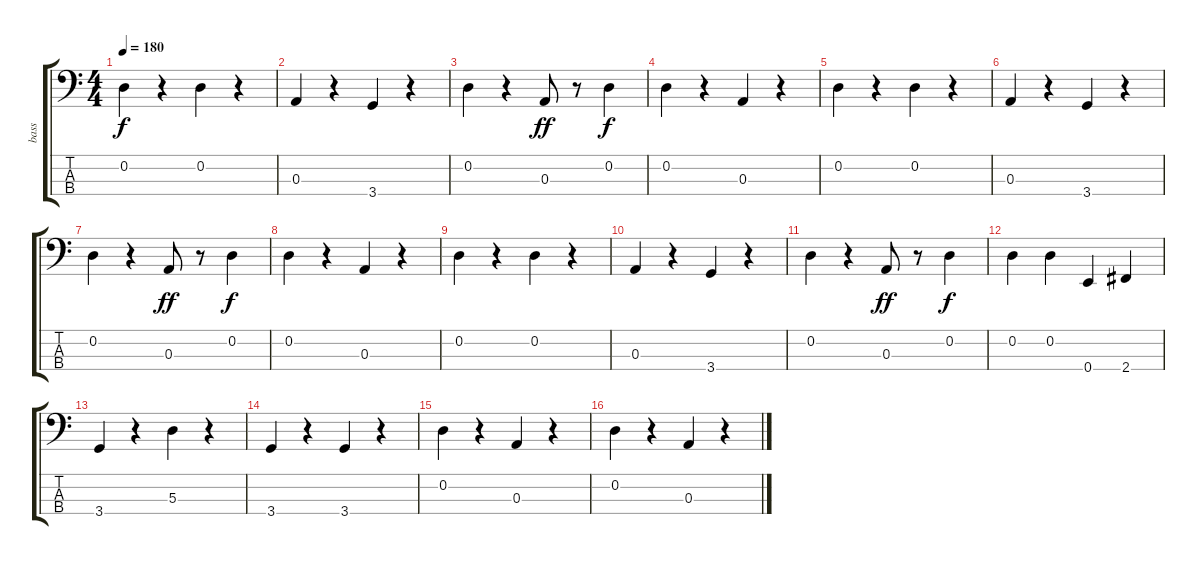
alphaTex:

\track ("bass" "bass") {instrument electricbassfinger}
\staff {score tabs}
\tuning (G2 D2 A1 E1) {hide}
\ts (4 4)
\tempo 180
\clef f4
\ks c
0.2.4{dy f} r.4 0.2.4 r.4 |
0.3.4 r.4 3.4.4 r.4 |
0.2.4 r.4 0.3.8{dy ff} r.8 0.2.4{dy f} |
0.2.4 r.4 0.3.4 r.4 |
0.2.4 r.4 0.2.4 r.4 |
0.3.4 r.4 3.4.4 r.4 |
0.2.4 r.4 0.3.8{dy ff} r.8 0.2.4{dy f} |
0.2.4 r.4 0.3.4 r.4 |
0.2.4 r.4 0.2.4 r.4 |
0.3.4 r.4 3.4.4 r.4 |
0.2.4 r.4 0.3.8{dy ff} r.8 0.2.4{dy f} |
0.2.4 0.2.4 0.4.4 2.4.4 |
3.4.4 r.4 5.3.4 r.4 |
3.4.4 r.4 3.4.4 r.4 |
0.2.4 r.4 0.3.4 r.4 |
0.2.4 r.4 0.3.4 r.4
